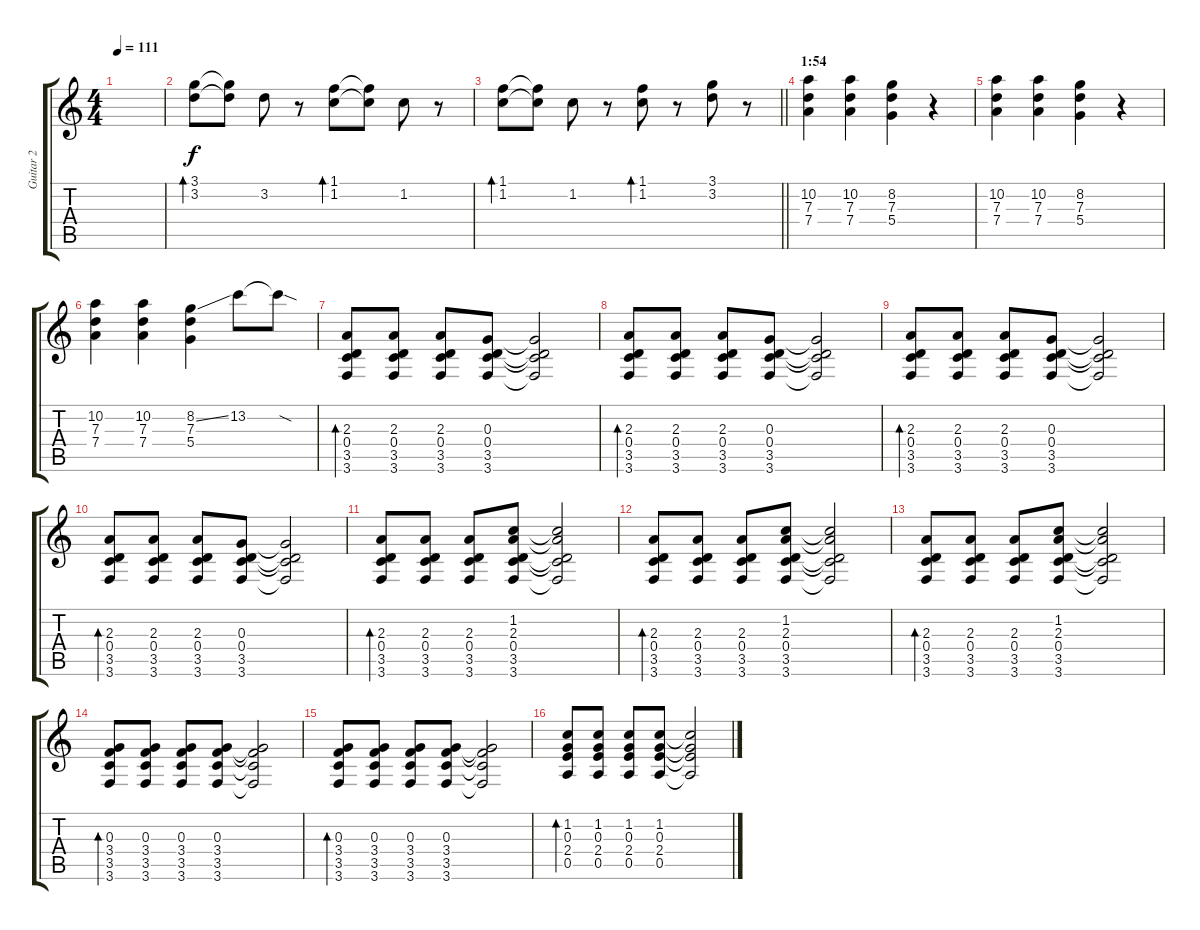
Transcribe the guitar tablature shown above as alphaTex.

\track ("Guitar 2" "Guitar 2") {instrument acousticguitarsteel}
\staff {score tabs}
\tuning (E4 B3 G3 D3 A2 D2) {hide}
\ts (4 4)
\tempo 111
\clef g2
\ks c
|
(3.1 3.2).8{bd 60} (3.1{t} 3.2{t}).8 3.2.8 r.8 (1.1 1.2).8{bd 60} (1.1{t} 1.2{t}).8 1.2.8 r.8 |
\barLineRight lightlight
(1.1 1.2).8{bd 60} (1.1{t} 1.2{t}).8 1.2.8 r.8 (1.1 1.2).8{bd 240} r.8 (3.1 3.2).8 r.8 |
\section ("" "1:54")
(10.2 7.3 7.4).4 (10.2 7.3 7.4).4 (8.2 7.3 5.4).4 r.4 |
(10.2 7.3 7.4).4 (10.2 7.3 7.4).4 (8.2 7.3 5.4).4 r.4 |
(10.2 7.3 7.4).4 (10.2 7.3 7.4).4 (8.2{ss} 7.3 5.4).4 13.2.8 13.2{sod t}.8 |
(2.3 0.4 3.5 3.6).8{bd 240} (2.3 0.4 3.5 3.6).8 (2.3 0.4 3.5 3.6).8 (0.3 0.4 3.5 3.6).8 (0.3{t} 0.4{t} 3.5{t} 3.6{t}).2 |
(2.3 0.4 3.5 3.6).8{bd 240} (2.3 0.4 3.5 3.6).8 (2.3 0.4 3.5 3.6).8 (0.3 0.4 3.5 3.6).8 (0.3{t} 0.4{t} 3.5{t} 3.6{t}).2 |
(2.3 0.4 3.5 3.6).8{bd 240} (2.3 0.4 3.5 3.6).8 (2.3 0.4 3.5 3.6).8 (0.3 0.4 3.5 3.6).8 (0.3{t} 0.4{t} 3.5{t} 3.6{t}).2 |
(2.3 0.4 3.5 3.6).8{bd 240} (2.3 0.4 3.5 3.6).8 (2.3 0.4 3.5 3.6).8 (0.3 0.4 3.5 3.6).8 (0.3{t} 0.4{t} 3.5{t} 3.6{t}).2 |
(2.3 0.4 3.5 3.6).8{bd 240} (2.3 0.4 3.5 3.6).8 (2.3 0.4 3.5 3.6).8 (1.2 2.3 0.4 3.5 3.6).8 (1.2{t} 2.3{t} 0.4{t} 3.5{t} 3.6{t}).2 |
(2.3 0.4 3.5 3.6).8{bd 240} (2.3 0.4 3.5 3.6).8 (2.3 0.4 3.5 3.6).8 (1.2 2.3 0.4 3.5 3.6).8 (1.2{t} 2.3{t} 0.4{t} 3.5{t} 3.6{t}).2 |
(2.3 0.4 3.5 3.6).8{bd 240} (2.3 0.4 3.5 3.6).8 (2.3 0.4 3.5 3.6).8 (1.2 2.3 0.4 3.5 3.6).8 (1.2{t} 2.3{t} 0.4{t} 3.5{t} 3.6{t}).2 |
(0.3 3.4 3.5 3.6).8{bd 120} (0.3 3.4 3.5 3.6).8 (0.3 3.4 3.5 3.6).8 (0.3 3.4 3.5 3.6).8 (0.3{t} 3.4{t} 3.5{t} 3.6{t}).2 |
(0.3 3.4 3.5 3.6).8{bd 120} (0.3 3.4 3.5 3.6).8 (0.3 3.4 3.5 3.6).8 (0.3 3.4 3.5 3.6).8 (0.3{t} 3.4{t} 3.5{t} 3.6{t}).2 |
(1.2 0.3 2.4 0.5).8{bd 120} (1.2 0.3 2.4 0.5).8 (1.2 0.3 2.4 0.5).8 (1.2 0.3 2.4 0.5).8 (1.2{t} 0.3{t} 2.4{t} 0.5{t}).2
